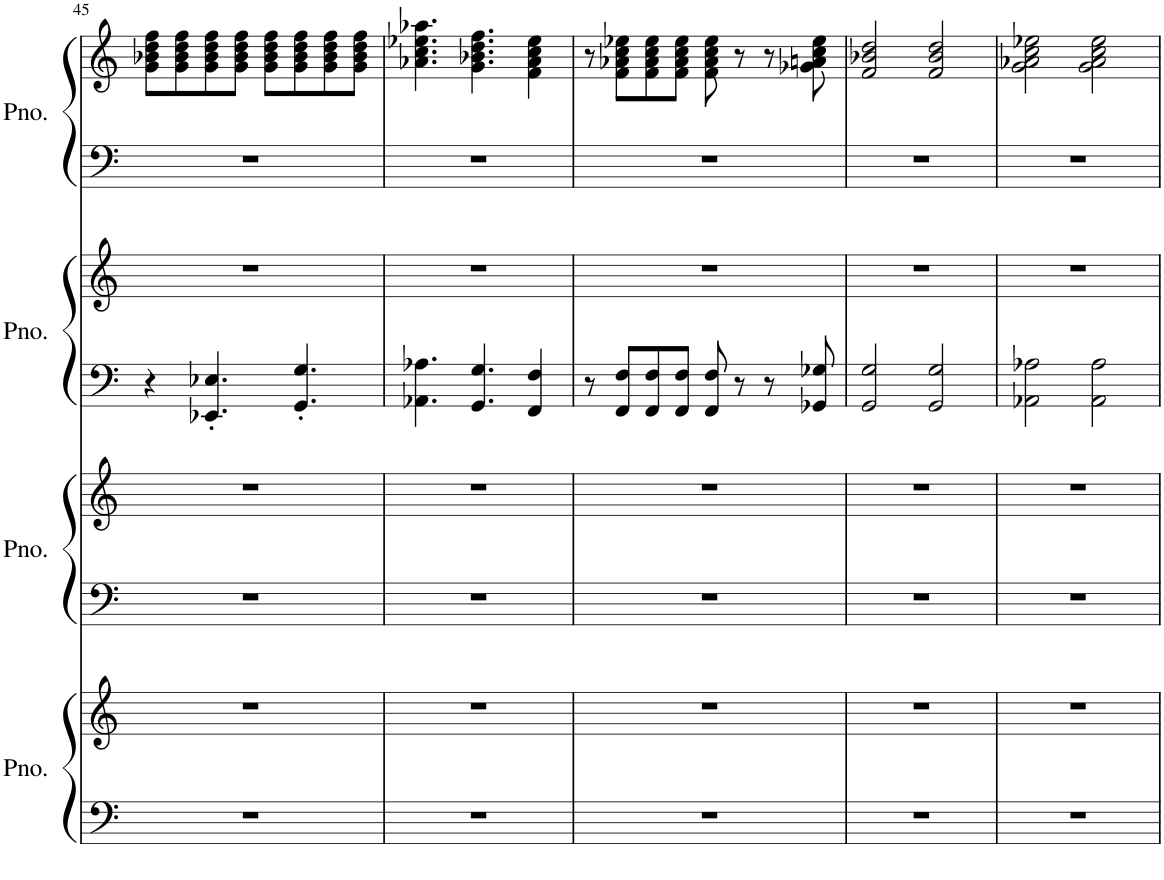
**kern	**kern	**kern	**kern	**kern	**kern	**kern	**kern
*part4	*part4	*part3	*part3	*part2	*part2	*part1	*part1
*staff8	*staff7	*staff6	*staff5	*staff4	*staff3	*staff2	*staff1
*I"Piano	*	*I"Piano	*	*I"Piano	*	*I"Piano	*
*I'Pno.	*	*I'Pno.	*	*I'Pno.	*	*I'Pno.	*
!!LO:PB:g=z
*clefF4	*clefG2	*clefF4	*clefG2	*clefF4	*clefG2	*clefF4	*clefG2
*k[]	*k[]	*k[]	*k[]	*k[]	*k[]	*k[]	*k[]
*M4/4	*M4/4	*M4/4	*M4/4	*M4/4	*M4/4	*M4/4	*M4/4
=45	=45	=45	=45	=45	=45	=45	=45
1r	1r	1r	1r	4r	1r	1r	8g\ 8b-X\ 8dd\ 8ff\L
.	.	.	.	.	.	.	8g\ 8b-\ 8dd\ 8ff\
.	.	.	.	4.EE-X/' 4.E-X/'	.	.	8g\ 8b-\ 8dd\ 8ff\
.	.	.	.	.	.	.	8g\ 8b-\ 8dd\ 8ff\J
.	.	.	.	.	.	.	8g\ 8b-\ 8dd\ 8ff\L
.	.	.	.	4.GG/' 4.G/'	.	.	8g\ 8b-\ 8dd\ 8ff\
.	.	.	.	.	.	.	8g\ 8b-\ 8dd\ 8ff\
.	.	.	.	.	.	.	8g\ 8b-\ 8dd\ 8ff\J
=46	=46	=46	=46	=46	=46	=46	=46
1r	1r	1r	1r	4.AA-X\ 4.A-X\	1r	1r	4.a-X\ 4.cc\ 4.ee-X\ 4.aa-X\
.	.	.	.	4.GG/ 4.G/	.	.	4.g\ 4.b-X\ 4.dd\ 4.ff\
.	.	.	.	4FF/ 4F/	.	.	4f\ 4a-\ 4cc\ 4ee-\
=47	=47	=47	=47	=47	=47	=47	=47
1r	1r	1r	1r	8r	1r	1r	8r
.	.	.	.	8FF/ 8F/L	.	.	8f\ 8a-X\ 8cc\ 8ee-X\L
.	.	.	.	8FF/ 8F/	.	.	8f\ 8a-\ 8cc\ 8ee-\
.	.	.	.	8FF/ 8F/J	.	.	8f\ 8a-\ 8cc\ 8ee-\J
.	.	.	.	8FF/ 8F/	.	.	8f\ 8a-\ 8cc\ 8ee-\
.	.	.	.	8r	.	.	8r
.	.	.	.	8r	.	.	8r
.	.	.	.	8GG-X/ 8G-X/	.	.	8g-X\ 8an\ 8cc\ 8ee-\
=48	=48	=48	=48	=48	=48	=48	=48
1r	1r	1r	1r	2GG/ 2G/	1r	1r	2f/ 2b-X/ 2dd/
.	.	.	.	2GG/ 2G/	.	.	2f/ 2b-/ 2dd/
=49	=49	=49	=49	=49	=49	=49	=49
1r	1r	1r	1r	2AA-X\ 2A-X\	1r	1r	2g\ 2a-X\ 2cc\ 2ee-X\
.	.	.	.	2AA-\ 2A-\	.	.	2g\ 2a-\ 2cc\ 2ee-\
=	=	=	=	=	=	=	=
*-	*-	*-	*-	*-	*-	*-	*-
